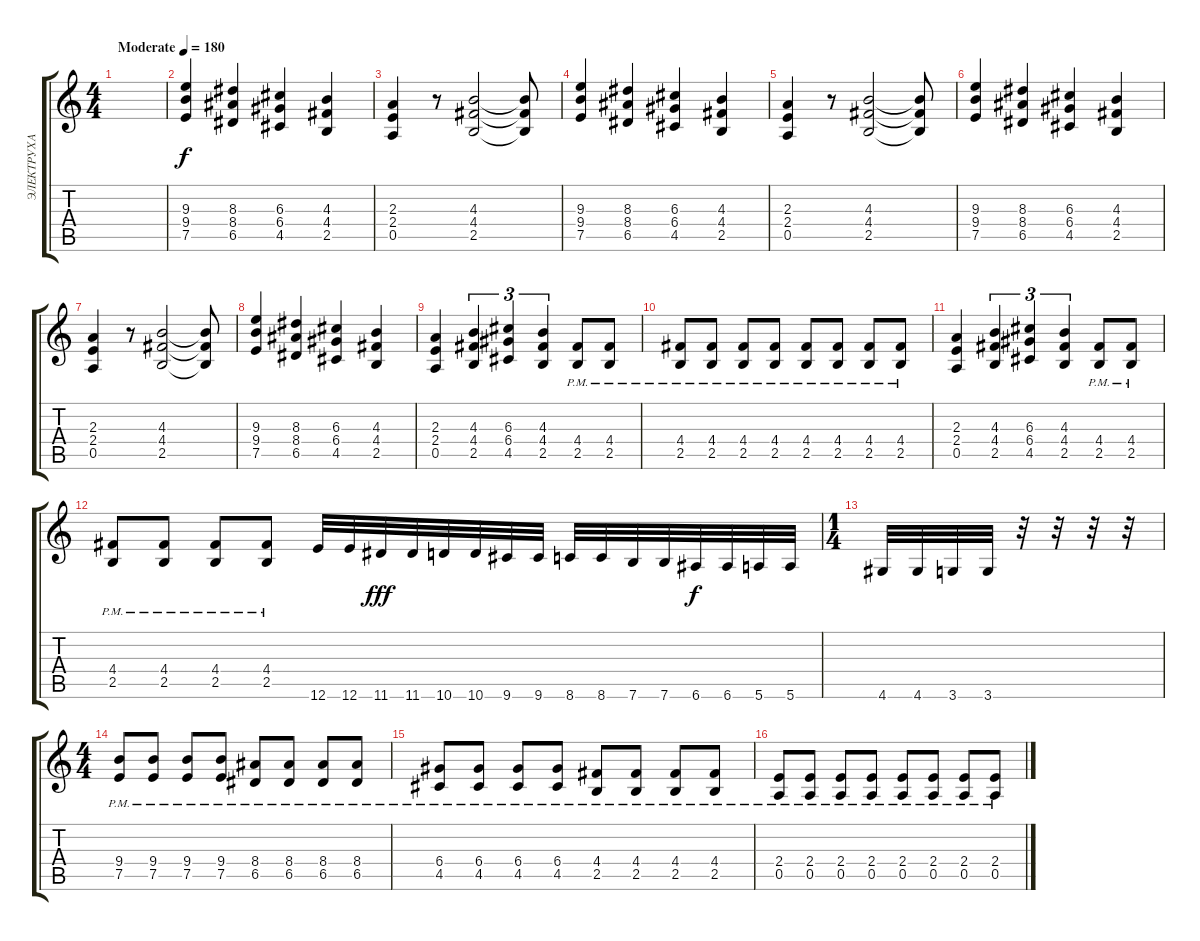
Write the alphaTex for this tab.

\track ("ЭЛЕКТРУХА" "ЭЛЕКТРУХА") {instrument distortionguitar}
\staff {score tabs}
\tuning (E4 B3 G3 D3 A2 E2) {hide}
\ts (4 4)
\tempo (180 "Moderate")
\clef g2
\ks c
|
(9.3 9.4 7.5).4 (8.3 8.4 6.5).4 (6.3 6.4 4.5).4 (4.3 4.4 2.5).4 |
(2.3 2.4 0.5).4 r.8 (4.3 4.4 2.5).2 (4.3{t} 4.4{t} 2.5{t}).8 |
(9.3 9.4 7.5).4 (8.3 8.4 6.5).4 (6.3 6.4 4.5).4 (4.3 4.4 2.5).4 |
(2.3 2.4 0.5).4 r.8 (4.3 4.4 2.5).2 (4.3{t} 4.4{t} 2.5{t}).8 |
(9.3 9.4 7.5).4 (8.3 8.4 6.5).4 (6.3 6.4 4.5).4 (4.3 4.4 2.5).4 |
(2.3 2.4 0.5).4 r.8 (4.3 4.4 2.5).2 (4.3{t} 4.4{t} 2.5{t}).8 |
(9.3 9.4 7.5).4 (8.3 8.4 6.5).4 (6.3 6.4 4.5).4 (4.3 4.4 2.5).4 |
(2.3 2.4 0.5).4 (4.3 4.4 2.5).4{tu (3 2)} (6.3 6.4 4.5).4{tu (3 2)} (4.3 4.4 2.5).4{tu (3 2)} (4.4{pm} 2.5{pm}).8 (4.4{pm} 2.5{pm}).8 |
(4.4{pm} 2.5{pm}).8 (4.4{pm} 2.5{pm}).8 (4.4{pm} 2.5{pm}).8 (4.4{pm} 2.5{pm}).8 (4.4{pm} 2.5{pm}).8 (4.4{pm} 2.5{pm}).8 (4.4{pm} 2.5{pm}).8 (4.4{pm} 2.5{pm}).8 |
(2.3 2.4 0.5).4 (4.3 4.4 2.5).4{tu (3 2)} (6.3 6.4 4.5).4{tu (3 2)} (4.3 4.4 2.5).4{tu (3 2)} (4.4{pm} 2.5{pm}).8 (4.4{pm} 2.5{pm}).8 |
(4.4{pm} 2.5{pm}).8 (4.4{pm} 2.5{pm}).8 (4.4{pm} 2.5{pm}).8 (4.4{pm} 2.5{pm}).8 12.6.32 12.6.32 11.6.32{dy fff} 11.6.32 10.6.32 10.6.32 9.6.32 9.6.32 8.6.32 8.6.32 7.6.32 7.6.32 6.6.32{dy f} 6.6.32 5.6.32 5.6.32 |
\ts (1 4)
4.6.32 4.6.32 3.6.32 3.6.32 r.32 r.32 r.32 r.32 |
\ts (4 4)
(9.4{pm} 7.5{pm}).8 (9.4{pm} 7.5{pm}).8 (9.4{pm} 7.5{pm}).8 (9.4{pm} 7.5{pm}).8 (8.4{pm} 6.5{pm}).8 (8.4{pm} 6.5{pm}).8 (8.4{pm} 6.5{pm}).8 (8.4{pm} 6.5{pm}).8 |
(6.4{pm} 4.5{pm}).8 (6.4{pm} 4.5{pm}).8 (6.4{pm} 4.5{pm}).8 (6.4{pm} 4.5{pm}).8 (4.4{pm} 2.5{pm}).8 (4.4{pm} 2.5{pm}).8 (4.4{pm} 2.5{pm}).8 (4.4{pm} 2.5{pm}).8 |
(2.4{pm} 0.5{pm}).8 (2.4{pm} 0.5{pm}).8 (2.4{pm} 0.5{pm}).8 (2.4{pm} 0.5{pm}).8 (2.4{pm} 0.5{pm}).8 (2.4{pm} 0.5{pm}).8 (2.4{pm} 0.5{pm}).8 (2.4{pm} 0.5{pm}).8
